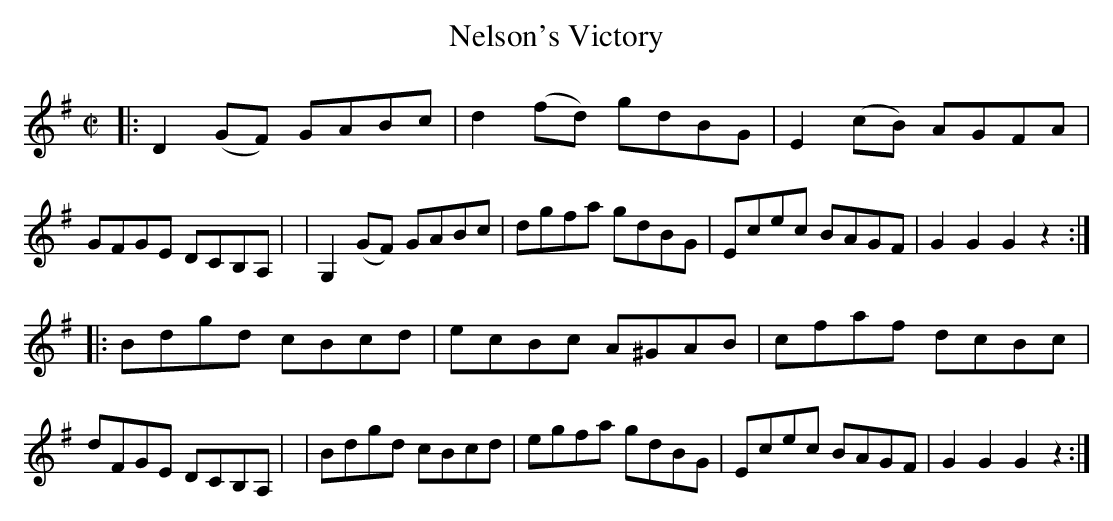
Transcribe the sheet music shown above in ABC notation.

X:1
T: Nelson's Victory
M: C|
L: 1/8
K: G
|: D2(GF)  GABc | d2(fd) gdBG | E2(cB) AGFA | GFGE DCB,A, |\
|  G,2(GF) GABc | dgfa   gdBG | Ecec   BAGF | G2G2 G2z2 :|
|: Bdgd cBcd | ecBc A^GAB | cfaf dcBc | dFGE DCB,A, |\
|  Bdgd cBcd | egfa gdBG  | Ecec BAGF | G2G2 G2z2 :|
